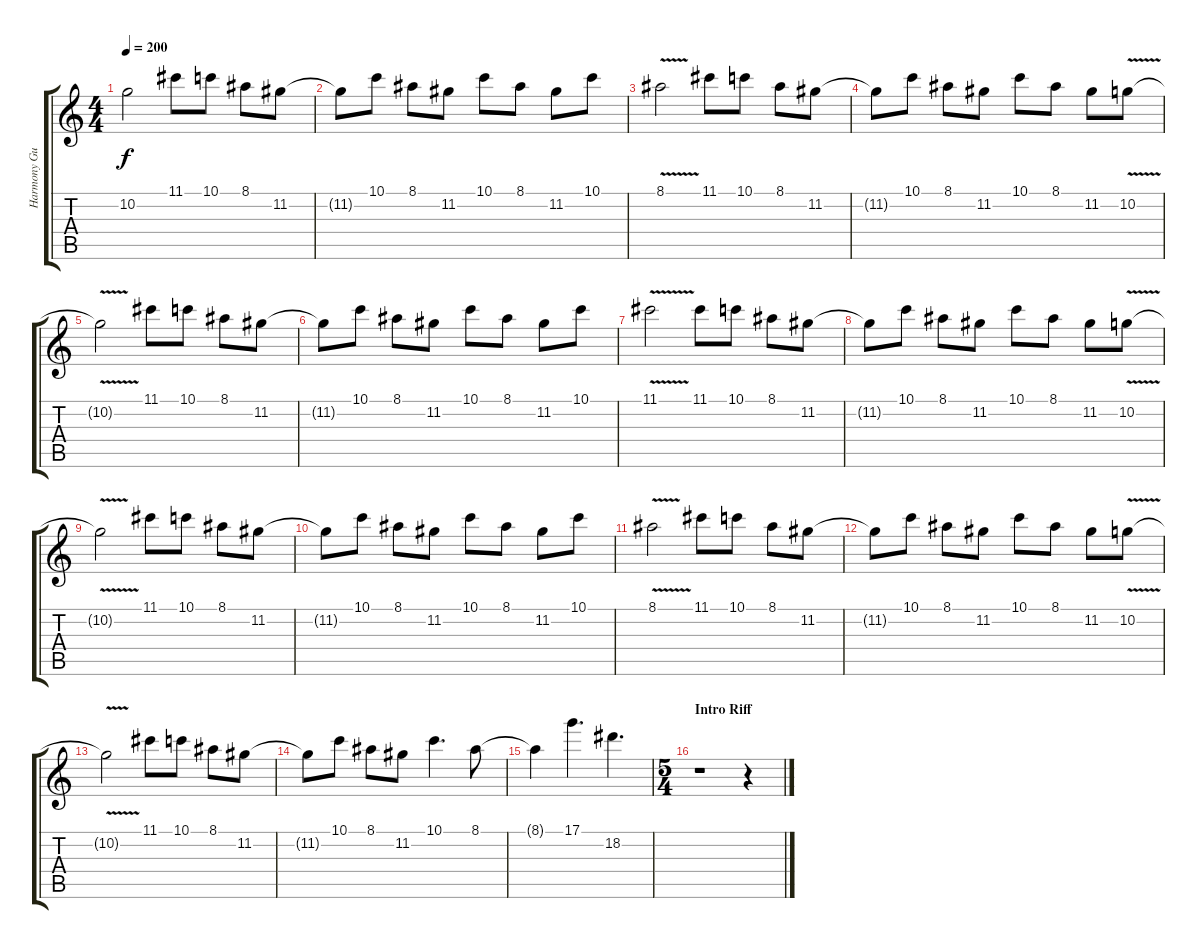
\track ("Harmony Guitar" "Harmony Gu") {instrument distortionguitar}
\staff {score tabs}
\tuning (D4 A3 F3 C3 G2 D2) {hide}
\ts (4 4)
\tempo 200
\clef g2
\ks c
10.2{t}.2{dy f} 11.1.8 10.1.8 8.1.8 11.2.8 |
11.2{t}.8 10.1.8 8.1.8 11.2.8 10.1.8 8.1.8 11.2.8 10.1.8 |
8.1{v}.2 11.1.8 10.1.8 8.1.8 11.2.8 |
11.2{t}.8 10.1.8 8.1.8 11.2.8 10.1.8 8.1.8 11.2.8 10.2{v}.8 |
10.2{t}.2 11.1.8 10.1.8 8.1.8 11.2.8 |
11.2{t}.8 10.1.8 8.1.8 11.2.8 10.1.8 8.1.8 11.2.8 10.1.8 |
11.1{v}.2 11.1.8 10.1.8 8.1.8 11.2.8 |
11.2{t}.8 10.1.8 8.1.8 11.2.8 10.1.8 8.1.8 11.2.8 10.2{v}.8 |
10.2{t}.2 11.1.8 10.1.8 8.1.8 11.2.8 |
11.2{t}.8 10.1.8 8.1.8 11.2.8 10.1.8 8.1.8 11.2.8 10.1.8 |
8.1{v}.2 11.1.8 10.1.8 8.1.8 11.2.8 |
11.2{t}.8 10.1.8 8.1.8 11.2.8 10.1.8 8.1.8 11.2.8 10.2{v}.8 |
10.2{t}.2 11.1.8 10.1.8 8.1.8 11.2.8 |
11.2{t}.8 10.1.8 8.1.8 11.2.8 10.1.4{d} 8.1.8 |
8.1{t}.4 17.1.4{d} 18.2.4{d} |
\ts (5 4)
\section ("" "Intro Riff")
r.1 r.4
